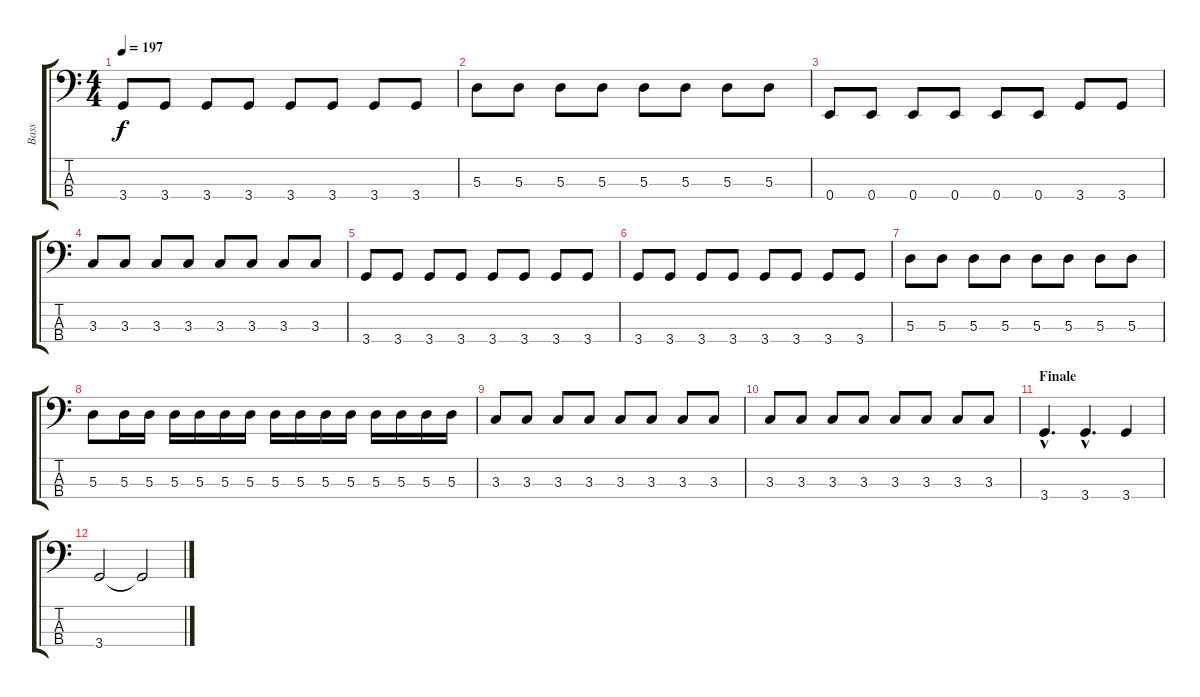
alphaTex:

\track ("Bass" "Bass") {instrument electricbassfinger}
\staff {score tabs}
\tuning (G2 D2 A1 E1) {hide}
\ts (4 4)
\tempo 197
\clef f4
\ks c
3.4.8{dy f} 3.4.8 3.4.8 3.4.8 3.4.8 3.4.8 3.4.8 3.4.8 |
5.3.8 5.3.8 5.3.8 5.3.8 5.3.8 5.3.8 5.3.8 5.3.8 |
0.4.8 0.4.8 0.4.8 0.4.8 0.4.8 0.4.8 3.4.8 3.4.8 |
3.3.8 3.3.8 3.3.8 3.3.8 3.3.8 3.3.8 3.3.8 3.3.8 |
3.4.8 3.4.8 3.4.8 3.4.8 3.4.8 3.4.8 3.4.8 3.4.8 |
3.4.8 3.4.8 3.4.8 3.4.8 3.4.8 3.4.8 3.4.8 3.4.8 |
5.3.8 5.3.8 5.3.8 5.3.8 5.3.8 5.3.8 5.3.8 5.3.8 |
5.3.8 5.3.16 5.3.16 5.3.16 5.3.16 5.3.16 5.3.16 5.3.16 5.3.16 5.3.16 5.3.16 5.3.16 5.3.16 5.3.16 5.3.16 |
3.3.8 3.3.8 3.3.8 3.3.8 3.3.8 3.3.8 3.3.8 3.3.8 |
3.3.8 3.3.8 3.3.8 3.3.8 3.3.8 3.3.8 3.3.8 3.3.8 |
\section ("" "Finale")
3.4{hac}.4{d} 3.4{hac}.4{d} 3.4.4 |
3.4.2 3.4{t}.2{volume 0}
